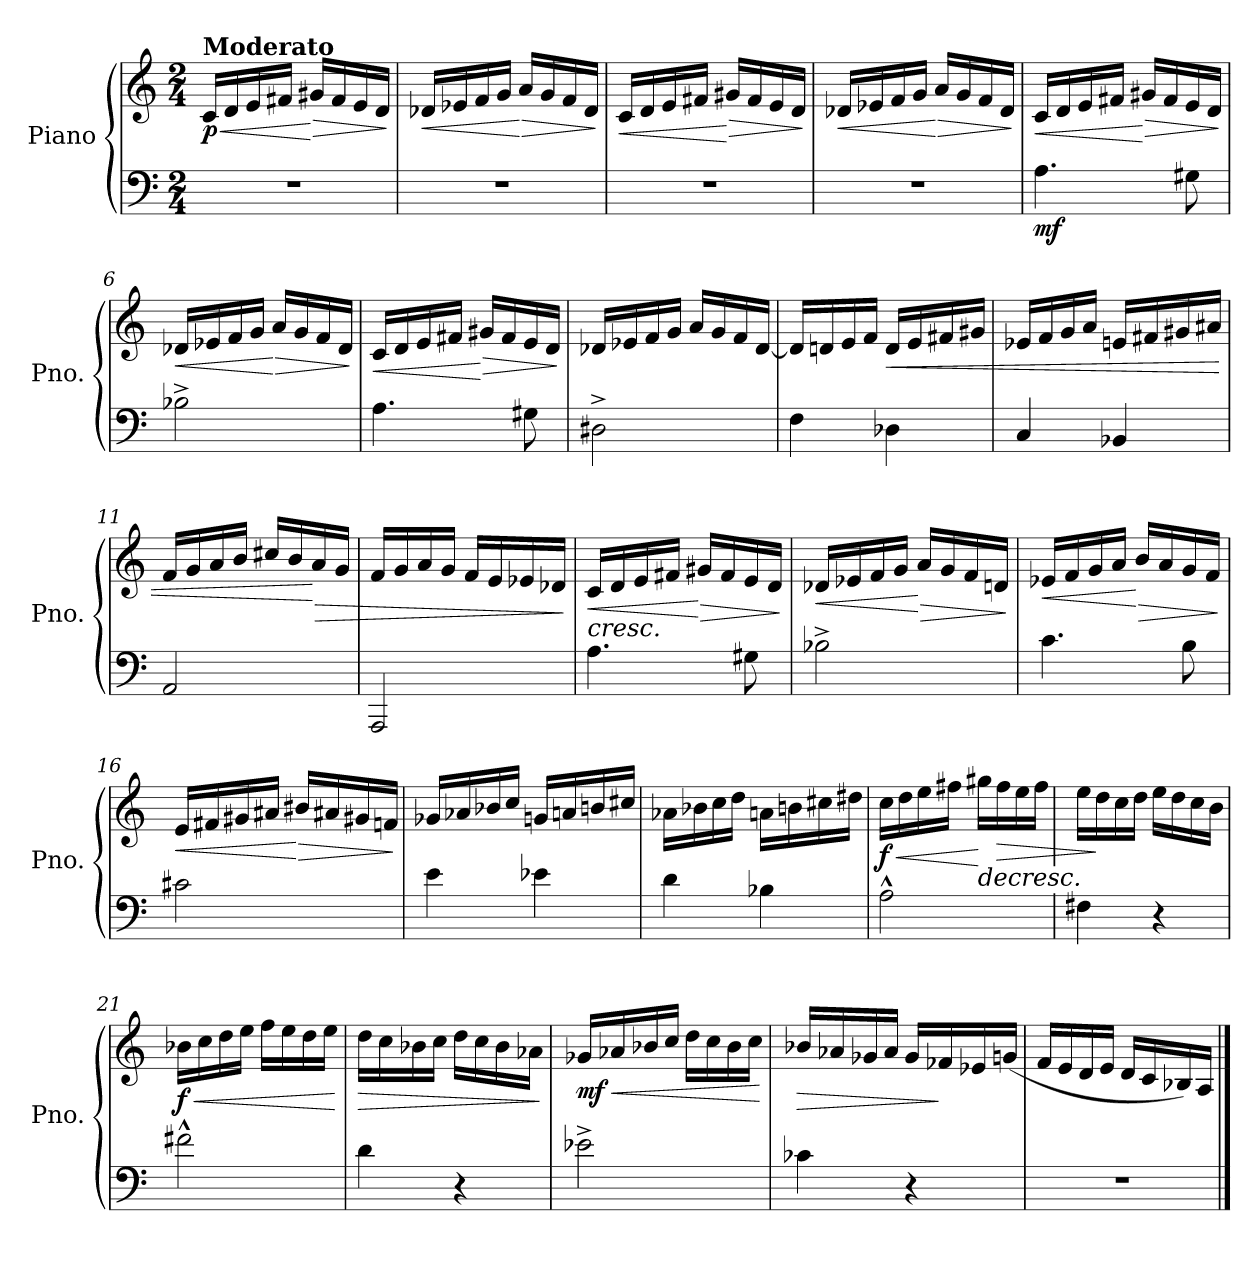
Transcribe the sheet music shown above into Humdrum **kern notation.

**kern	**kern	**dynam
*part1	*part1	*part1
*staff2	*staff1	*staff1/2
*I"Piano	*	*
*I'Pno.	*	*
*clefF4	*clefG2	*
*k[]	*k[]	*
*M2/4	*M2/4	*
=1	=1	=1
!	!LO:TX:a:B:t=Moderato	!
!	!	!LO:HP:b
!	!	!LO:DY:n=1:b
2r	16c/LL	< p
.	16d/	.
.	16e/	.
.	16f#X/JJ	.
!	!	!LO:HP:n=1:b
.	16g#X/LL	[ >
.	16f#i/	.
.	16e/	.
.	16d/JJ	.
.	.	]
=2	=2	=2
!	!	!LO:HP:b
2r	16d-X/LL	<
.	16e-X/	.
.	16f/	.
.	16g/JJ	.
!	!	!LO:HP:n=1:b
.	16a/LL	[ >
.	16g/	.
.	16f/	.
.	16d-/JJ	.
.	.	]
=3	=3	=3
!	!	!LO:HP:b
2r	16c/LL	<
.	16d/	.
.	16e/	.
.	16f#X/JJ	.
!	!	!LO:HP:n=1:b
.	16g#X/LL	[ >
.	16f#i/	.
.	16e/	.
.	16d/JJ	.
.	.	]
=4	=4	=4
!	!	!LO:HP:b
2r	16d-X/LL	<
.	16e-X/	.
.	16f/	.
.	16g/JJ	.
!	!	!LO:HP:n=1:b
.	16a/LL	[ >
.	16g/	.
.	16f/	.
.	16d-/JJ	.
.	.	]
!!LO:LB:g=z
=5	=5	=5
!	!	!LO:HP:b
!	!	!LO:DY:n=1:b=2
4.A\	16c/LL	< mf
.	16d/	.
.	16e/	.
.	16f#X/JJ	.
!	!	!LO:HP:n=1:b
.	16g#X/LL	[ >
.	16f#i/	.
8G#X\	16e/	.
.	16d/JJ	.
.	.	]
=6	=6	=6
!	!	!LO:HP:b
2B-X^\	16d-X/LL	<
.	16e-X/	.
.	16f/	.
.	16g/JJ	.
!	!	!LO:HP:n=1:b
.	16a/LL	[ >
.	16g/	.
.	16f/	.
.	16d-/JJ	.
.	.	]
=7	=7	=7
!	!	!LO:HP:b
4.A\	16c/LL	<
.	16d/	.
.	16e/	.
.	16f#X/JJ	.
!	!	!LO:HP:n=1:b
.	16g#X/LL	[ >
.	16f#i/	.
8G#X\	16e/	.
.	16d/JJ	.
.	.	]
=8	=8	=8
2D#X^\	16d-X/LL	.
.	16e-X/	.
.	16f/	.
.	16g/JJ	.
.	16a/LL	.
.	16g/	.
.	16f/	.
.	[16d-/JJ	.
!!LO:LB:g=z
=9	=9	=9
4F\	16d-/LL]	.
.	16dn/	.
.	16e/	.
.	16f/JJ	.
!	!	!LO:HP:b
4D-X\	16d/LL	<
.	16e/	.
.	16f#X/	.
.	16g#X/JJ	.
=10	=10	=10
4C/	16e-X/LL	.
.	16f/	.
.	16g/	.
.	16a/JJ	.
4BB-X/	16en/LL	.
.	16f#X/	.
.	16g#X/	.
.	16a#X/JJ	.
=11	=11	=11
2AA/	16f/LL	.
.	16g/	.
.	16a/	.
.	16b/JJ	.
.	16cc#X/LL	.
.	16b/	.
!	!	!LO:HP:n=1:b
.	16a/	[ >
.	16g/JJ	.
=12	=12	=12
2AAA/	16f/LL	.
.	16g/	.
.	16a/	.
.	16g/JJ	.
.	16f/LL	.
.	16e/	.
.	16e-X/	.
.	16d-X/JJ	.
.	.	]
!!LO:LB:g=z
=13	=13	=13
!LO:TX:a:i:t=cresc.	!	!
!	!	!LO:HP:b
4.A\	16c/LL	<
.	16d/	.
.	16e/	.
.	16f#X/JJ	.
!	!	!LO:HP:n=1:b
.	16g#X/LL	[ >
.	16f#/	.
8G#X\	16e/	.
.	16d/JJ	.
.	.	]
=14	=14	=14
!	!	!LO:HP:b
2B-X^\	16d-X/LL	<
.	16e-X/	.
.	16f/	.
.	16g/JJ	.
!	!	!LO:HP:n=1:b
.	16a/LL	[ >
.	16g/	.
.	16f/	.
.	16dn/JJ	.
.	.	]
=15	=15	=15
!	!	!LO:HP:b
4.c\	16e-X/LL	<
.	16f/	.
.	16g/	.
.	16a/JJ	.
!	!	!LO:HP:n=1:b
.	16b/LL	[ >
.	16a/	.
8B\	16g/	.
.	16f/JJ	.
.	.	]
=16	=16	=16
!	!	!LO:HP:b
2c#X\	16e/LL	<
.	16f#X/	.
.	16g#X/	.
.	16a#X/JJ	.
!	!	!LO:HP:n=1:b
.	16b#X/LL	[ >
.	16a#X/	.
.	16g#X/	.
.	16fn/JJ	.
.	.	]
!!LO:LB:g=z
=17	=17	=17
4e\	16g-X/LL	.
.	16a-X/	.
.	16b-X/	.
.	16cc/JJ	.
4e-X\	16gn/LL	.
.	16an/	.
.	16bn/	.
.	16cc#X/JJ	.
=18	=18	=18
4d\	16a-X\LL	.
.	16b-X\	.
.	16cc\	.
.	16dd\JJ	.
4B-X\	16an\LL	.
.	16bn\	.
.	16cc#X\	.
.	16dd#X\JJ	.
=19	=19	=19
!	!	!LO:HP:b
!	!	!LO:DY:n=1:b
2A^^\	16cc\LL	< f
.	16dd\	.
.	16ee\	.
.	16ff#X\JJ	.
!	!	!LO:HP:n=1:b
.	16gg#X\LL	[ >
!	!	!LO:HP:b
.	16ff#i\	>
.	16ee\	.
.	16ff#\JJ	.
=20	=20	=20
4F#X\	16ee\LL	.
.	16dd\	]
.	16cc\	.
.	16dd\JJ	.
4r	16ee\LL	.
.	16dd\	.
.	16cc\	.
.	16b\JJ	]
!!LO:PB:g=z
=21	=21	=21
!	!	!LO:HP:b
!	!	!LO:DY:n=1:b
2f#X^^\	16b-X\LL	< f
.	16cc\	.
.	16dd\	.
.	16ee\JJ	.
.	16ff\LL	.
.	16ee\	.
.	16dd\	.
.	16ee\JJ	.
.	.	[
=22	=22	=22
!	!	!LO:HP:b
4d\	16dd\LL	>
.	16cc\	.
.	16b-X\	.
.	16cc\JJ	.
4r	16dd\LL	.
.	16cc\	.
.	16b-i\	.
.	16a-X\JJ	.
.	.	]
=23	=23	=23
!	!	!LO:HP:b
!	!	!LO:DY:n=1:b
2e-X^\	16g-X/LL	< mf
.	16a-X/	.
.	16b-X/	.
.	16cc/JJ	.
.	16dd\LL	.
.	16cc\	.
.	16b-\	.
.	16cc\JJ	.
.	.	[
=24	=24	=24
!	!	!LO:HP:b
4c-X\	16b-X/LL	>
.	16a-X/	.
.	16g-X/	.
.	16a-/JJ	.
4r	16g-/LL	.
.	16f-X/	]
.	16e-X/	.
.	(<16gn/JJ	.
!!LO:LB:g=z
=25	=25	=25
2r	16f/LL	.
.	16e/	.
.	16d/	.
.	16e/JJ	.
.	16d/LL	.
.	16c/	.
.	16B-X/)	.
.	16A/JJ	.
==	==	==
*-	*-	*-
